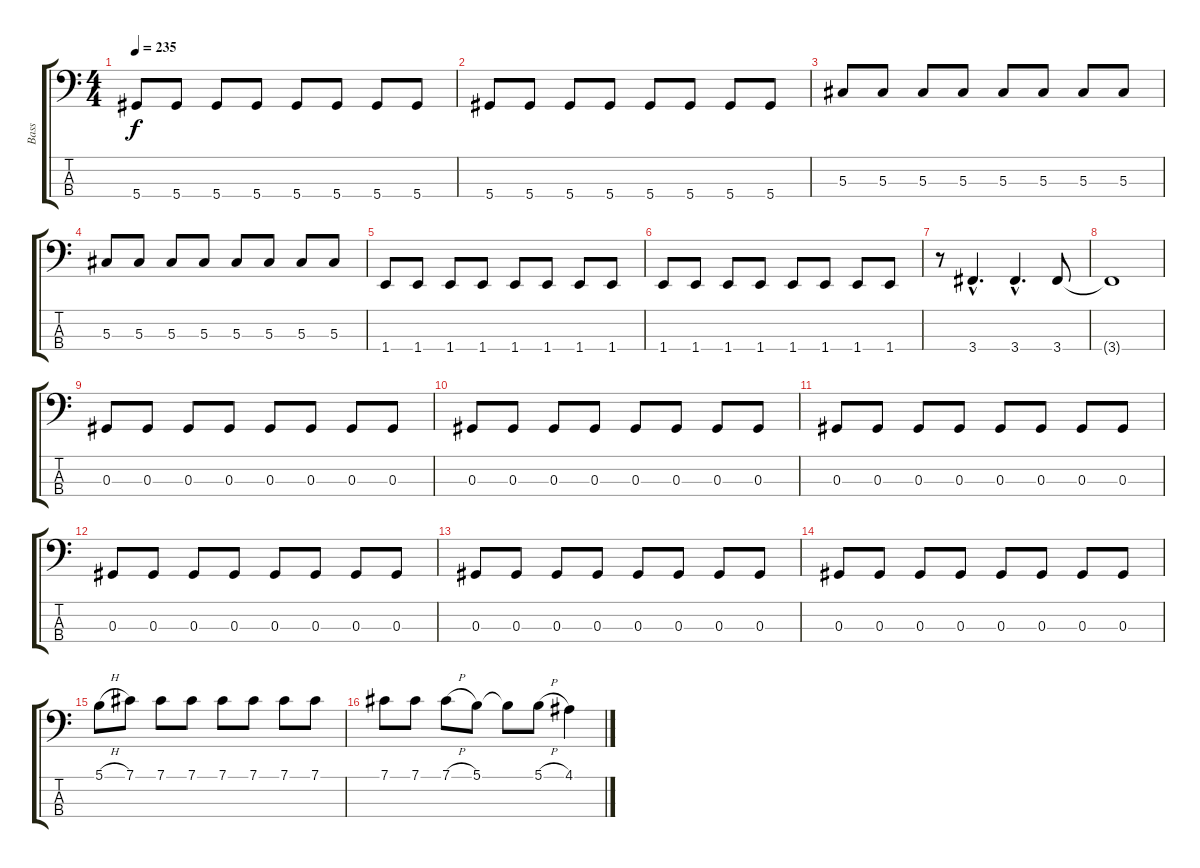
\track ("Bass" "Bass") {instrument electricbassfinger}
\staff {score tabs}
\tuning (Gb2 Db2 Ab1 Eb1) {hide}
\ts (4 4)
\tempo 235
\clef f4
\ks c
5.4.8{dy f} 5.4.8 5.4.8 5.4.8 5.4.8 5.4.8 5.4.8 5.4.8 |
5.4.8 5.4.8 5.4.8 5.4.8 5.4.8 5.4.8 5.4.8 5.4.8 |
5.3.8 5.3.8 5.3.8 5.3.8 5.3.8 5.3.8 5.3.8 5.3.8 |
5.3.8 5.3.8 5.3.8 5.3.8 5.3.8 5.3.8 5.3.8 5.3.8 |
1.4.8 1.4.8 1.4.8 1.4.8 1.4.8 1.4.8 1.4.8 1.4.8 |
1.4.8 1.4.8 1.4.8 1.4.8 1.4.8 1.4.8 1.4.8 1.4.8 |
r.8 3.4{hac}.4{d} 3.4{hac}.4{d} 3.4.8 |
3.4{t}.1 |
0.3.8 0.3.8 0.3.8 0.3.8 0.3.8 0.3.8 0.3.8 0.3.8 |
0.3.8 0.3.8 0.3.8 0.3.8 0.3.8 0.3.8 0.3.8 0.3.8 |
0.3.8 0.3.8 0.3.8 0.3.8 0.3.8 0.3.8 0.3.8 0.3.8 |
0.3.8 0.3.8 0.3.8 0.3.8 0.3.8 0.3.8 0.3.8 0.3.8 |
0.3.8 0.3.8 0.3.8 0.3.8 0.3.8 0.3.8 0.3.8 0.3.8 |
0.3.8 0.3.8 0.3.8 0.3.8 0.3.8 0.3.8 0.3.8 0.3.8 |
5.1{h}.8 7.1.8 7.1.8 7.1.8 7.1.8 7.1.8 7.1.8 7.1.8 |
7.1.8 7.1.8 7.1{h}.8 5.1.8 5.1{t}.8 5.1{h}.8 4.1.4
